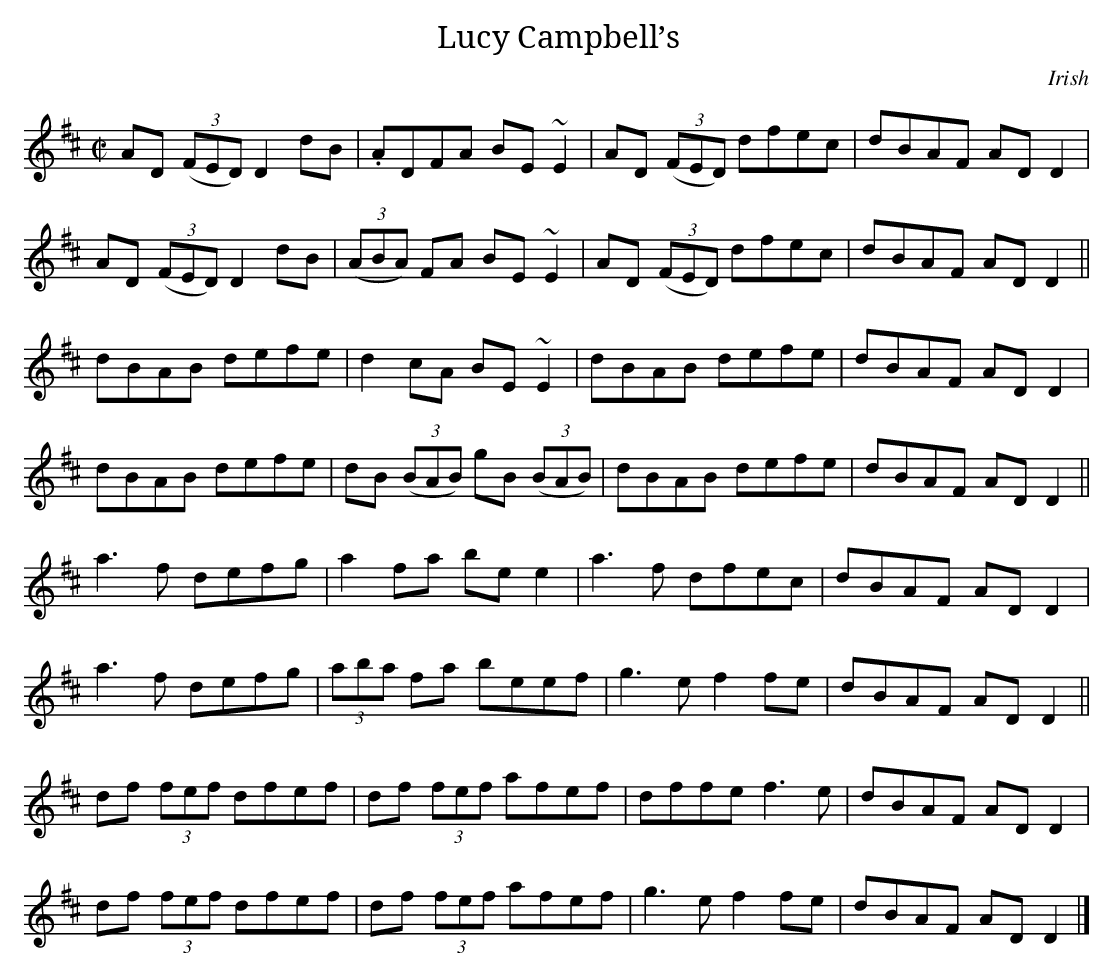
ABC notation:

X:1
T:Lucy Campbell’s
M:C|
K:D
AD (3(FED) D2 dB | .ADFA BE ~E2 | AD (3(FED) dfec | dBAF AD D2 |
AD (3(FED) D2 dB | (3(ABA) FA BE ~E2 | AD (3(FED) dfec | dBAF AD D2 ||
dBAB defe | d2 cA BE ~E2 | dBAB defe | dBAF AD D2 |
dBAB defe | dB (3(BAB) gB (3(BAB) | dBAB defe | dBAF AD D2 ||
a3 f defg | a2 fa be e2 | a3 f dfec | dBAF AD D2 |
a3 f defg | (3aba fa beef | g3 e f2 fe | dBAF AD D2 ||
df (3fef dfef | df (3fef afef | dffe f3 e | dBAF AD D2 |
df (3fef dfef | df (3fef afef | g3 e f2 fe | dBAF AD D2 |]
